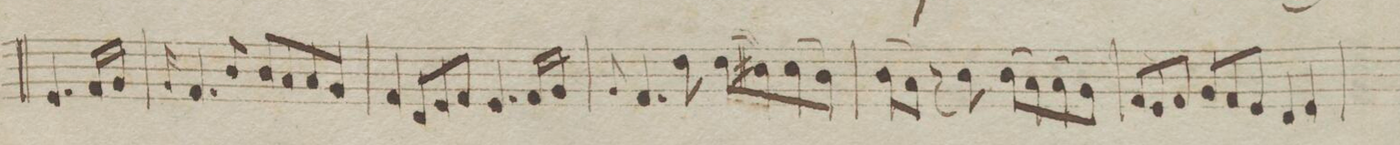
**kern	**dynam
*I"Violin 1mo	*
*clefG2	*
*k[f#]	*
*met(C.|)	*
*M4/4	*
4.e/	.
16f#/LL	.
16g/JJ	.
=16	=16
16qqg/	.
4.f#/	.
8b/	.
8b/L	.
8a/	.
8a/	.
8g/J	.
=17	=17
4f#/	.
*Xtuplet	*
12d/L	.
12e/	.
12f#/J	.
4.e/	.
16f#/LL	.
16g/JJ	.
=18	=18
8qqg/	.
4.f#/	.
8dd\	.
(8dd\L	.
8cc#X\)	.
(8cc#\	.
8b\J)	.
=19	=19
(8b\L	.
8a\J)	.
8r	.
8b\	.
(8b\L	.
8a\)	.
(8a\	.
8g\J)	.
=20	=20
12f#/L	.
12e/	.
12f#/J	.
12g/L	.
12f#/	.
12e/J	.
4d/	.
4e/	.
=21	=21
*-	*-
